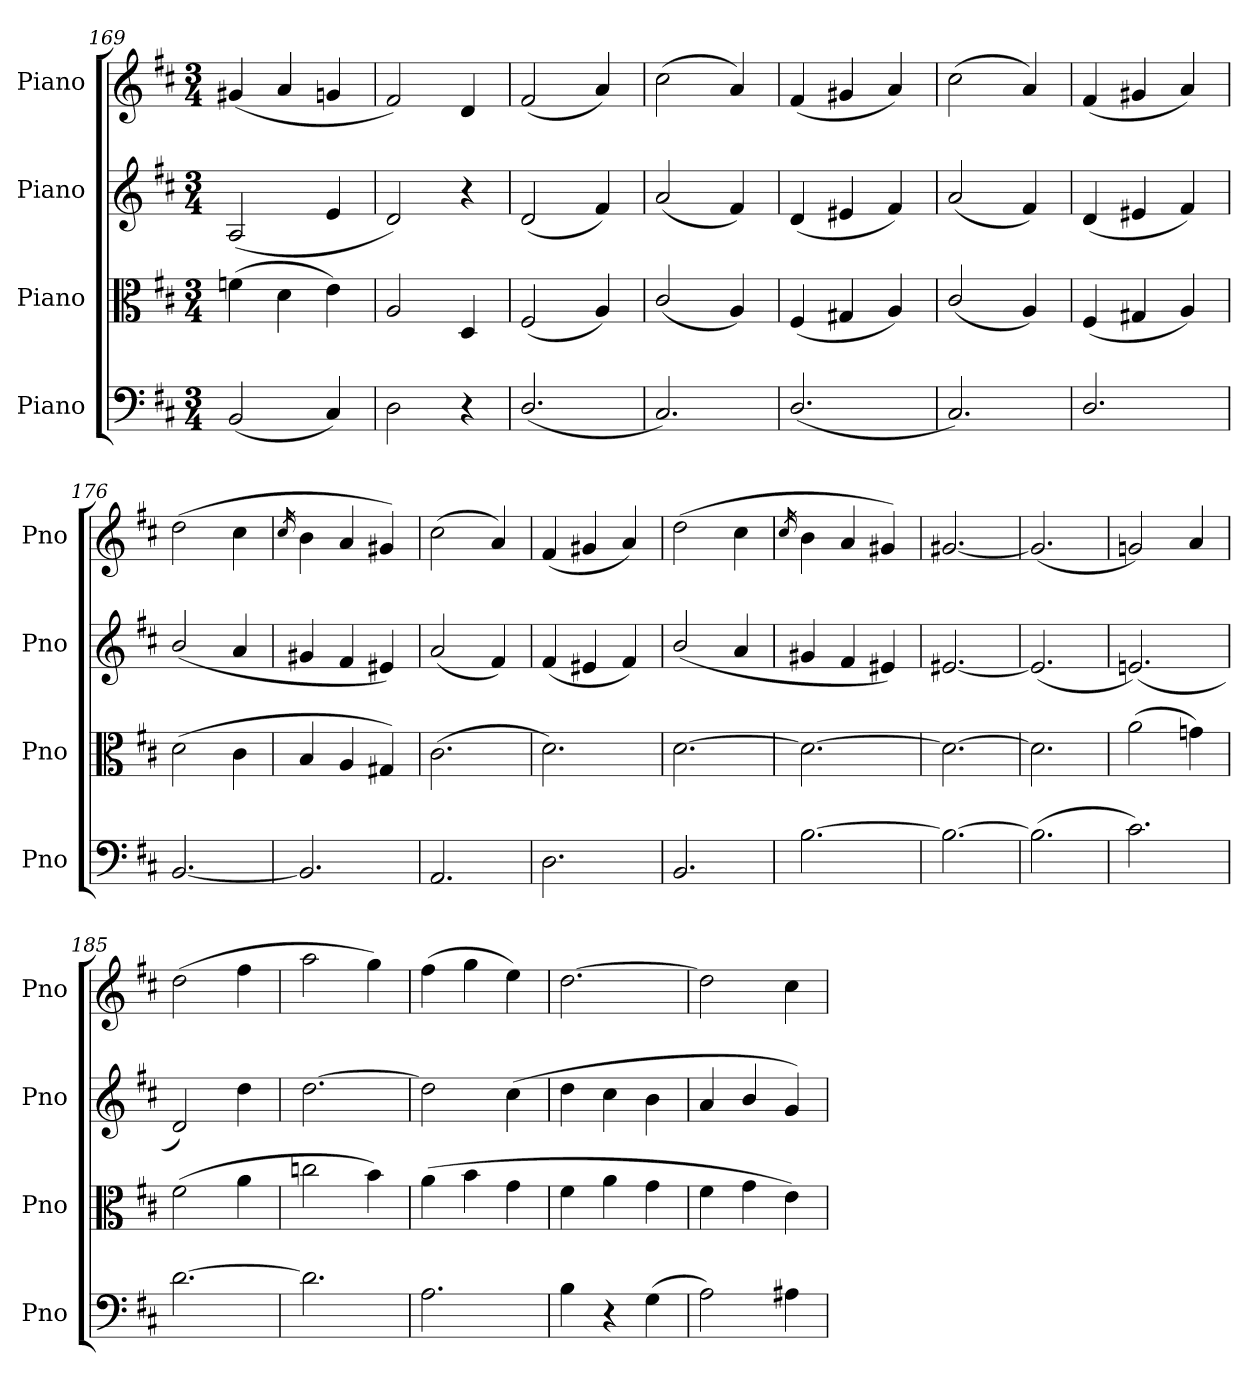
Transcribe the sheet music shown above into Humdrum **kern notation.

**kern	**kern	**kern	**kern
*part4	*part3	*part2	*part1
*staff4	*staff3	*staff2	*staff1
*I"Piano	*I"Piano	*I"Piano	*I"Piano
*I'Pno	*I'Pno	*I'Pno	*I'Pno
*clefF4	*clefC3	*clefG2	*clefG2
*k[f#c#]	*k[f#c#]	*k[f#c#]	*k[f#c#]
*M3/4	*M3/4	*M3/4	*M3/4
=169	=169	=169	=169
(2BB/	(>4fn\	(2A/	(4g#X/
.	4d\	.	4a/
4C#/)	4e\)	4e/	4gn/
=170	=170	=170	=170
2D\	2A/	2d/)	2f#/)
4r	4D/	4r	4d/
=171	=171	=171	=171
(2.D/	(2F#/	(2d/	(2f#/
.	4A/)	4f#/)	4a/)
=172	=172	=172	=172
2.C#/)	(2c#/	(2a/	(>2cc#\
.	4A/)	4f#/)	4a/)
=173	=173	=173	=173
(2.D/	(4F#/	(4d/	(4f#/
.	4G#X/	4e#X/	4g#X/
.	4A/)	4f#/)	4a/)
=174	=174	=174	=174
2.C#/)	(2c#/	(2a/	(>2cc#\
.	4A/)	4f#/)	4a/)
=175	=175	=175	=175
2.D/	(4F#/	(4d/	(4f#/
.	4G#X/	4e#X/	4g#X/
.	4A/)	4f#/)	4a/)
=176	=176	=176	=176
[2.BB/	(>2d\	(>2b/	(>2dd\
.	4c#\	4a/	4cc#\
=177	=177	=177	=177
.	.	.	16qcc#/
2.BB/]	4B/	4g#X/	4b\
.	4A/	4f#/	4a/
.	4G#X/)	4e#X/)	4g#X/)
=178	=178	=178	=178
2.AA/	(>2.c#\	(2a/	(>2cc#\
.	.	4f#/)	4a/)
=179	=179	=179	=179
2.D\	2.d\)	(4f#/	(4f#/
.	.	4e#X/	4g#X/
.	.	4f#/)	4a/)
=180	=180	=180	=180
2.BB/	[2.d\	(>2b/	(>2dd\
.	.	4a/	4cc#\
!!LO:PB:g=z
=181	=181	=181	=181
.	.	.	16qcc#/
[2.B\	2.d\_	4g#X/	4b\
.	.	4f#/	4a/
.	.	4e#X/)	4g#X/)
!!LO:LB:g=z
=182	=182	=182	=182
2.B\_	2.d\_	[2.e#X/	[2.g#X/
=183	=183	=183	=183
(>2.B\]	2.d\]	(2.e#/]	(2.g#/]
=184	=184	=184	=184
2.c#\)	(>2a\	(2.en/)	2gn/)
.	4gn\)	.	4a/
=185	=185	=185	=185
[2.d\	(>2f#\	2d/)	(>2dd\
.	4a\	4dd\	4ff#\
=186	=186	=186	=186
2.d\]	2ccn\	[2.dd\	2aa\
.	4b\)	.	4gg\)
=187	=187	=187	=187
2.A\	(>4a\	2dd\]	(>4ff#\
.	4b\	.	4gg\
.	4g\	(>4cc#\	4ee\)
=188	=188	=188	=188
4B\	4f#\	4dd\	[2.dd\
4r	4a\	4cc#\	.
(>4G\	4g\	4b\	.
=189	=189	=189	=189
2A\)	4f#\	4a/	2dd\]
.	4g\	4b/	.
4A#X\	4e\)	4g/)	4cc#\
=	=	=	=
*-	*-	*-	*-
